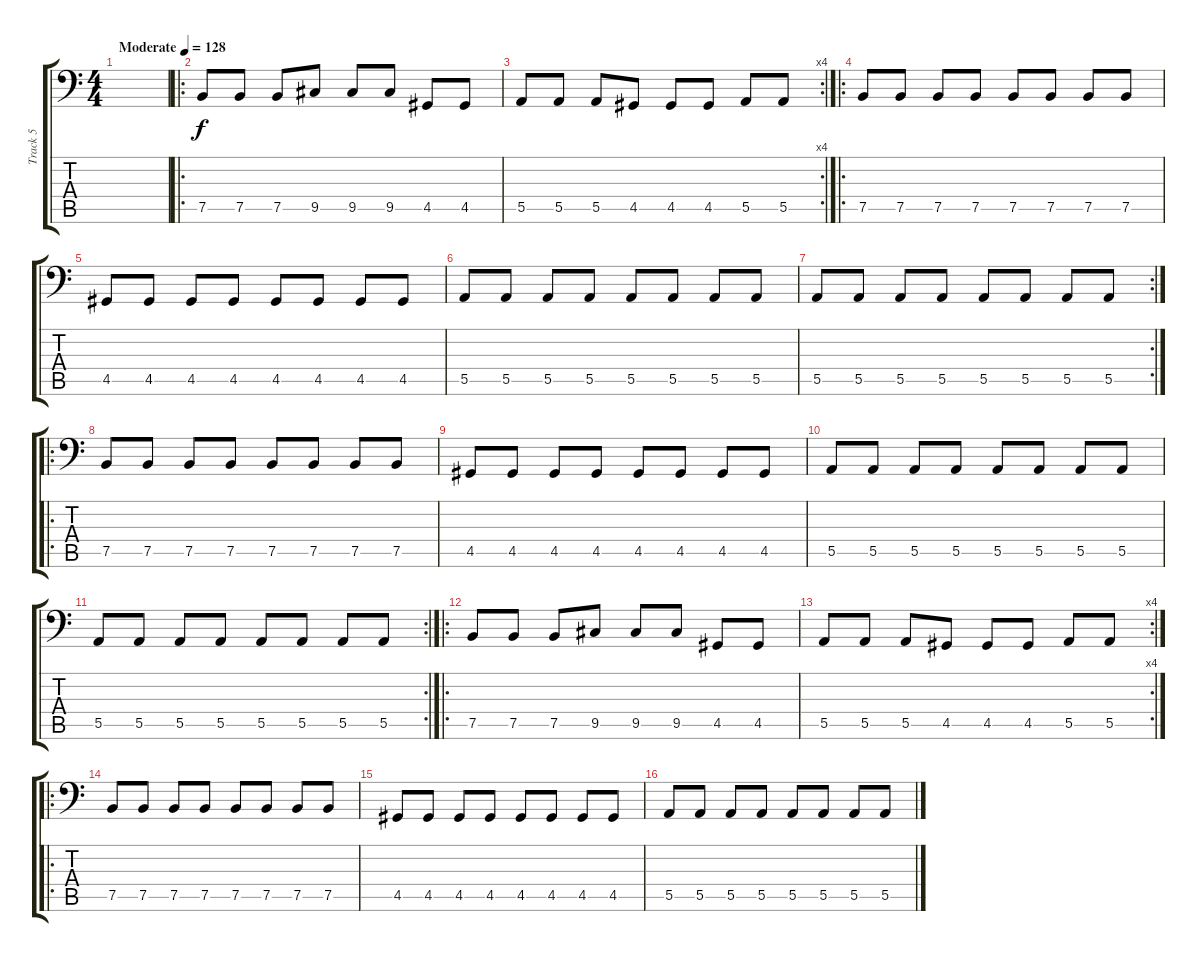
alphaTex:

\track ("Track 5" "Track 5") {instrument electricbassfinger}
\staff {score tabs}
\tuning (C3 G2 D2 A1 E1 B0) {hide}
\ts (4 4)
\tempo (128 "Moderate")
\clef f4
\ks c
|
\ro
7.5.8 7.5.8 7.5.8 9.5.8 9.5.8 9.5.8 4.5.8 4.5.8 |
\rc 4
5.5.8 5.5.8 5.5.8 4.5.8 4.5.8 4.5.8 5.5.8 5.5.8 |
\ro
7.5.8 7.5.8 7.5.8 7.5.8 7.5.8 7.5.8 7.5.8 7.5.8 |
4.5.8 4.5.8 4.5.8 4.5.8 4.5.8 4.5.8 4.5.8 4.5.8 |
5.5.8 5.5.8 5.5.8 5.5.8 5.5.8 5.5.8 5.5.8 5.5.8 |
\rc 2
5.5.8 5.5.8 5.5.8 5.5.8 5.5.8 5.5.8 5.5.8 5.5.8 |
\ro
7.5.8 7.5.8 7.5.8 7.5.8 7.5.8 7.5.8 7.5.8 7.5.8 |
4.5.8 4.5.8 4.5.8 4.5.8 4.5.8 4.5.8 4.5.8 4.5.8 |
5.5.8 5.5.8 5.5.8 5.5.8 5.5.8 5.5.8 5.5.8 5.5.8 |
\rc 2
5.5.8 5.5.8 5.5.8 5.5.8 5.5.8 5.5.8 5.5.8 5.5.8 |
\ro
7.5.8 7.5.8 7.5.8 9.5.8 9.5.8 9.5.8 4.5.8 4.5.8 |
\rc 4
5.5.8 5.5.8 5.5.8 4.5.8 4.5.8 4.5.8 5.5.8 5.5.8 |
\ro
7.5.8 7.5.8 7.5.8 7.5.8 7.5.8 7.5.8 7.5.8 7.5.8 |
4.5.8 4.5.8 4.5.8 4.5.8 4.5.8 4.5.8 4.5.8 4.5.8 |
5.5.8 5.5.8 5.5.8 5.5.8 5.5.8 5.5.8 5.5.8 5.5.8
